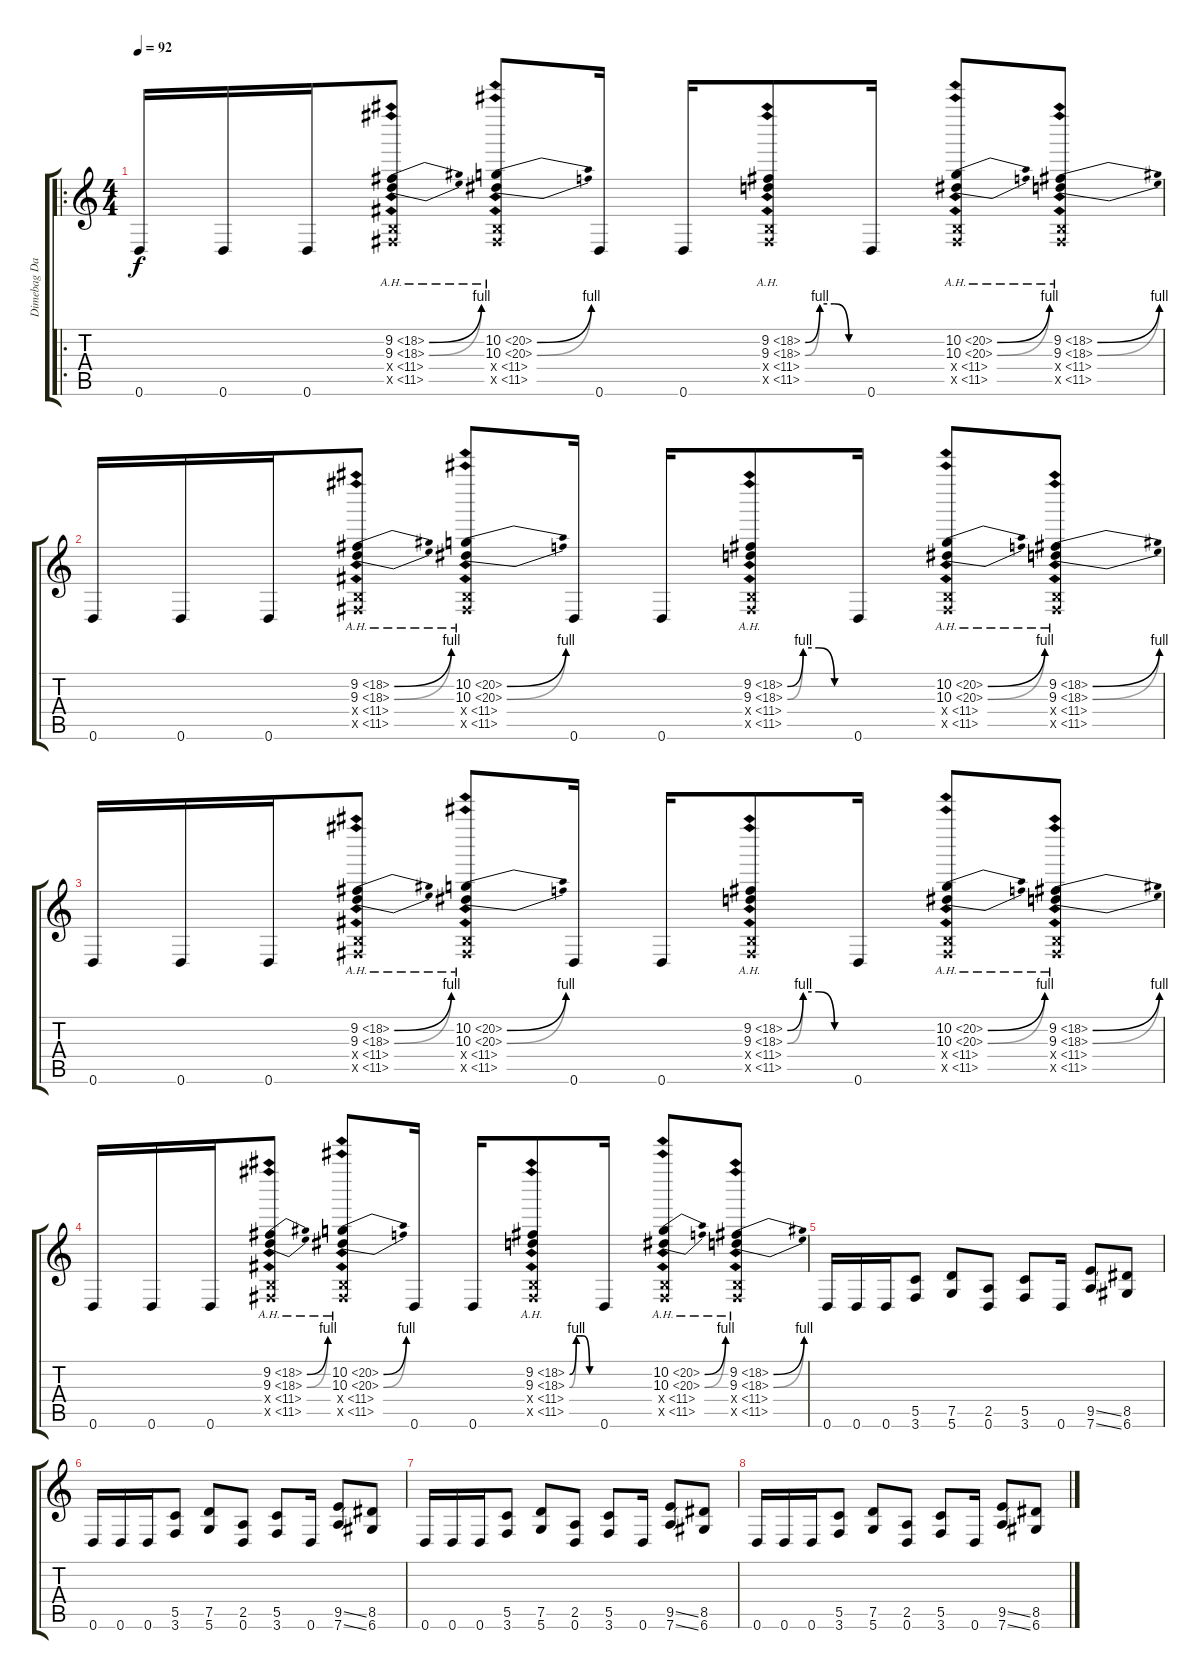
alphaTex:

\track ("Dimebag Darrell" "Dimebag Da") {instrument distortionguitar}
\staff {score tabs}
\tuning (D4 A3 F3 C3 G2 D2) {hide}
\ro
\ts (4 4)
\tempo 92
\clef g2
\ks c
0.6.16{dy f} 0.6.16 0.6.16 (9.2{be (bend 0 0 60 4) ah 9} 9.3{be (bend 0 0 60 4) ah 9} -1.4{ah 12 x} -1.5{ah 12 x}).8 (10.2{be (bend 0 0 60 4) ah 10} 10.3{be (bend 0 0 60 4) ah 10} -1.4{ah 12 x} -1.5{ah 12 x}).8 0.6.16 0.6.16 (9.2{be (custom 0 0 15 4 30 4 45 0 60 0) ah 9} 9.3{be (custom 0 0 15 4 30 4 45 0 60 0) ah 9} -1.4{ah 12 x} -1.5{ah 12 x}).8 0.6.16 (10.2{be (bend 0 0 60 4) ah 10} 10.3{be (bend 0 0 60 4) ah 10} -1.4{ah 12 x} -1.5{ah 12 x}).8 (9.2{be (bend 0 0 60 4) ah 9} 9.3{be (bend 0 0 60 4) ah 9} -1.4{ah 12 x} -1.5{ah 12 x}).8 |
0.6.16 0.6.16 0.6.16 (9.2{be (bend 0 0 60 4) ah 9} 9.3{be (bend 0 0 60 4) ah 9} -1.4{ah 12 x} -1.5{ah 12 x}).8 (10.2{be (bend 0 0 60 4) ah 10} 10.3{be (bend 0 0 60 4) ah 10} -1.4{ah 12 x} -1.5{ah 12 x}).8 0.6.16 0.6.16 (9.2{be (custom 0 0 15 4 30 4 45 0 60 0) ah 9} 9.3{be (custom 0 0 15 4 30 4 45 0 60 0) ah 9} -1.4{ah 12 x} -1.5{ah 12 x}).8 0.6.16 (10.2{be (bend 0 0 60 4) ah 10} 10.3{be (bend 0 0 60 4) ah 10} -1.4{ah 12 x} -1.5{ah 12 x}).8 (9.2{be (bend 0 0 60 4) ah 9} 9.3{be (bend 0 0 60 4) ah 9} -1.4{ah 12 x} -1.5{ah 12 x}).8 |
0.6.16 0.6.16 0.6.16 (9.2{be (bend 0 0 60 4) ah 9} 9.3{be (bend 0 0 60 4) ah 9} -1.4{ah 12 x} -1.5{ah 12 x}).8 (10.2{be (bend 0 0 60 4) ah 10} 10.3{be (bend 0 0 60 4) ah 10} -1.4{ah 12 x} -1.5{ah 12 x}).8 0.6.16 0.6.16 (9.2{be (custom 0 0 15 4 30 4 45 0 60 0) ah 9} 9.3{be (custom 0 0 15 4 30 4 45 0 60 0) ah 9} -1.4{ah 12 x} -1.5{ah 12 x}).8 0.6.16 (10.2{be (bend 0 0 60 4) ah 10} 10.3{be (bend 0 0 60 4) ah 10} -1.4{ah 12 x} -1.5{ah 12 x}).8 (9.2{be (bend 0 0 60 4) ah 9} 9.3{be (bend 0 0 60 4) ah 9} -1.4{ah 12 x} -1.5{ah 12 x}).8 |
0.6.16 0.6.16 0.6.16 (9.2{be (bend 0 0 60 4) ah 9} 9.3{be (bend 0 0 60 4) ah 9} -1.4{ah 12 x} -1.5{ah 12 x}).8 (10.2{be (bend 0 0 60 4) ah 10} 10.3{be (bend 0 0 60 4) ah 10} -1.4{ah 12 x} -1.5{ah 12 x}).8 0.6.16 0.6.16 (9.2{be (custom 0 0 15 4 30 4 45 0 60 0) ah 9} 9.3{be (custom 0 0 15 4 30 4 45 0 60 0) ah 9} -1.4{ah 12 x} -1.5{ah 12 x}).8 0.6.16 (10.2{be (bend 0 0 60 4) ah 10} 10.3{be (bend 0 0 60 4) ah 10} -1.4{ah 12 x} -1.5{ah 12 x}).8 (9.2{be (bend 0 0 60 4) ah 9} 9.3{be (bend 0 0 60 4) ah 9} -1.4{ah 12 x} -1.5{ah 12 x}).8 |
0.6.16 0.6.16 0.6.16 (5.5 3.6).8 (7.5 5.6).8 (2.5 0.6).8 (5.5 3.6).8 0.6.16 (9.5{ss} 7.6{ss}).8 (8.5 6.6).8 |
0.6.16 0.6.16 0.6.16 (5.5 3.6).8 (7.5 5.6).8 (2.5 0.6).8 (5.5 3.6).8 0.6.16 (9.5{ss} 7.6{ss}).8 (8.5 6.6).8 |
0.6.16 0.6.16 0.6.16 (5.5 3.6).8 (7.5 5.6).8 (2.5 0.6).8 (5.5 3.6).8 0.6.16 (9.5{ss} 7.6{ss}).8 (8.5 6.6).8 |
0.6.16 0.6.16 0.6.16 (5.5 3.6).8 (7.5 5.6).8 (2.5 0.6).8 (5.5 3.6).8 0.6.16 (9.5{ss} 7.6{ss}).8 (8.5 6.6).8
